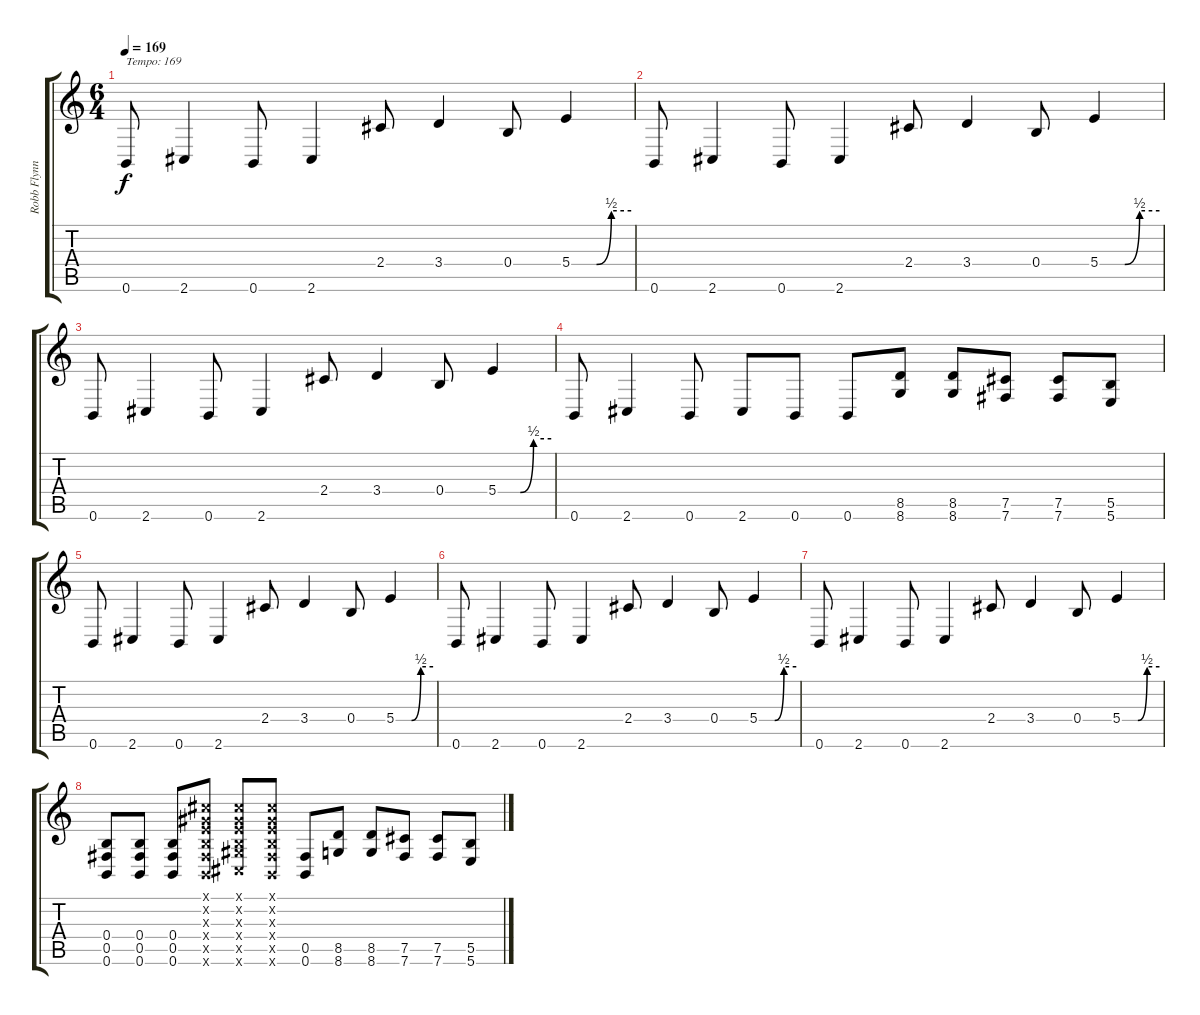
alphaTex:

\track ("Robb Flynn" "Robb Flynn") {instrument distortionguitar}
\staff {score tabs}
\tuning (Db4 Ab3 E3 B2 Gb2 B1) {hide}
\ts (6 4)
\tempo 169
\clef g2
\ks c
0.6.8{txt "Tempo: 169" dy f volume 13 instrument distortionguitar} 2.6.4 0.6.8 2.6.4 2.4.8 3.4.4 0.4.8 5.4{be (custom 0 0 25 0 40 2 60 2)}.4 |
0.6.8 2.6.4 0.6.8 2.6.4 2.4.8 3.4.4 0.4.8 5.4{be (custom 0 0 25 0 40 2 60 2)}.4 |
0.6.8 2.6.4 0.6.8 2.6.4 2.4.8 3.4.4 0.4.8 5.4{be (custom 0 0 25 0 40 2 60 2)}.4 |
0.6.8 2.6.4 0.6.8 2.6.8 0.6.8 0.6.8 (8.5 8.6).8 (8.5 8.6).8 (7.5 7.6).8 (7.5 7.6).8 (5.5 5.6).8 |
0.6.8 2.6.4 0.6.8 2.6.4 2.4.8 3.4.4 0.4.8 5.4{be (custom 0 0 25 0 40 2 60 2)}.4 |
0.6.8 2.6.4 0.6.8 2.6.4 2.4.8 3.4.4 0.4.8 5.4{be (custom 0 0 25 0 40 2 60 2)}.4 |
0.6.8 2.6.4 0.6.8 2.6.4 2.4.8 3.4.4 0.4.8 5.4{be (custom 0 0 25 0 40 2 60 2)}.4 |
(0.4 0.5 0.6).8 (0.4 0.5 0.6).8 (0.4 0.5 0.6).8 (0.1{x} 0.2{x} 0.3{x} 0.4{x} 0.5{x} 0.6{x}).8 (0.1{x} 0.2{x} 0.3{x} 0.4{x} 2.5{x} 2.6{x}).8 (0.1{x} 0.2{x} 0.3{x} 0.4{x} 0.5{x} 0.6{x}).8 (0.5 0.6).8 (8.5 8.6).8 (8.5 8.6).8 (7.5 7.6).8 (7.5 7.6).8 (5.5 5.6).8
